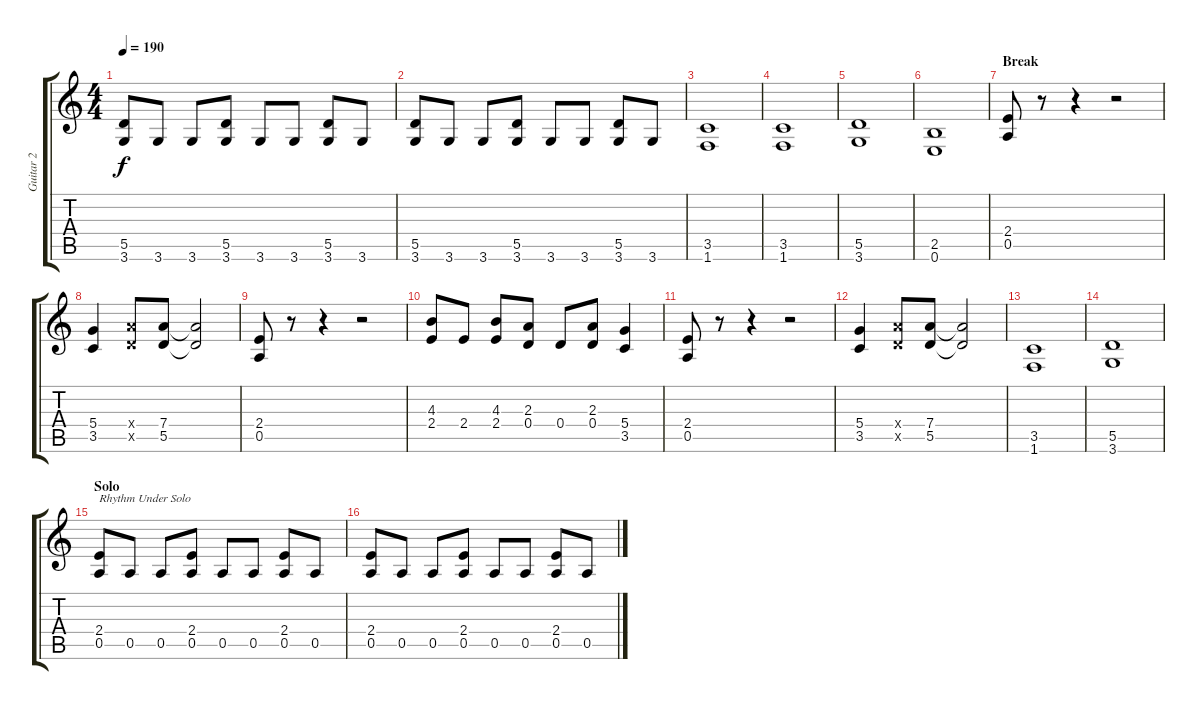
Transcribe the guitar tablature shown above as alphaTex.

\track ("Guitar 2" "Guitar 2") {instrument overdrivenguitar}
\staff {score tabs}
\tuning (E4 B3 G3 D3 A2 E2) {hide}
\ts (4 4)
\tempo 190
\clef g2
\ks c
(5.5 3.6).8{dy f} 3.6.8 3.6.8 (5.5 3.6).8 3.6.8 3.6.8 (5.5 3.6).8 3.6.8 |
(5.5 3.6).8 3.6.8 3.6.8 (5.5 3.6).8 3.6.8 3.6.8 (5.5 3.6).8 3.6.8 |
(3.5 1.6).1 |
(3.5 1.6).1 |
(5.5 3.6).1 |
(2.5 0.6).1 |
\section ("" "Break")
(2.4 0.5).8 r.8 r.4 r.2 |
(5.4 3.5).4 (7.4{x} 5.5{x}).8 (7.4 5.5).8 (7.4{t} 5.5{t}).2 |
(2.4 0.5).8 r.8 r.4 r.2 |
(4.3 2.4).8 2.4.8 (4.3 2.4).8 (2.3 0.4).8 0.4.8 (2.3 0.4).8 (5.4 3.5).4 |
(2.4 0.5).8 r.8 r.4 r.2 |
(5.4 3.5).4 (7.4{x} 5.5{x}).8 (7.4 5.5).8 (7.4{t} 5.5{t}).2 |
(3.5 1.6).1 |
(5.5 3.6).1 |
\section ("" "Solo")
(2.4 0.5).8{txt "Rhythm Under Solo"} 0.5.8 0.5.8 (2.4 0.5).8 0.5.8 0.5.8 (2.4 0.5).8 0.5.8 |
(2.4 0.5).8 0.5.8 0.5.8 (2.4 0.5).8 0.5.8 0.5.8 (2.4 0.5).8 0.5.8
